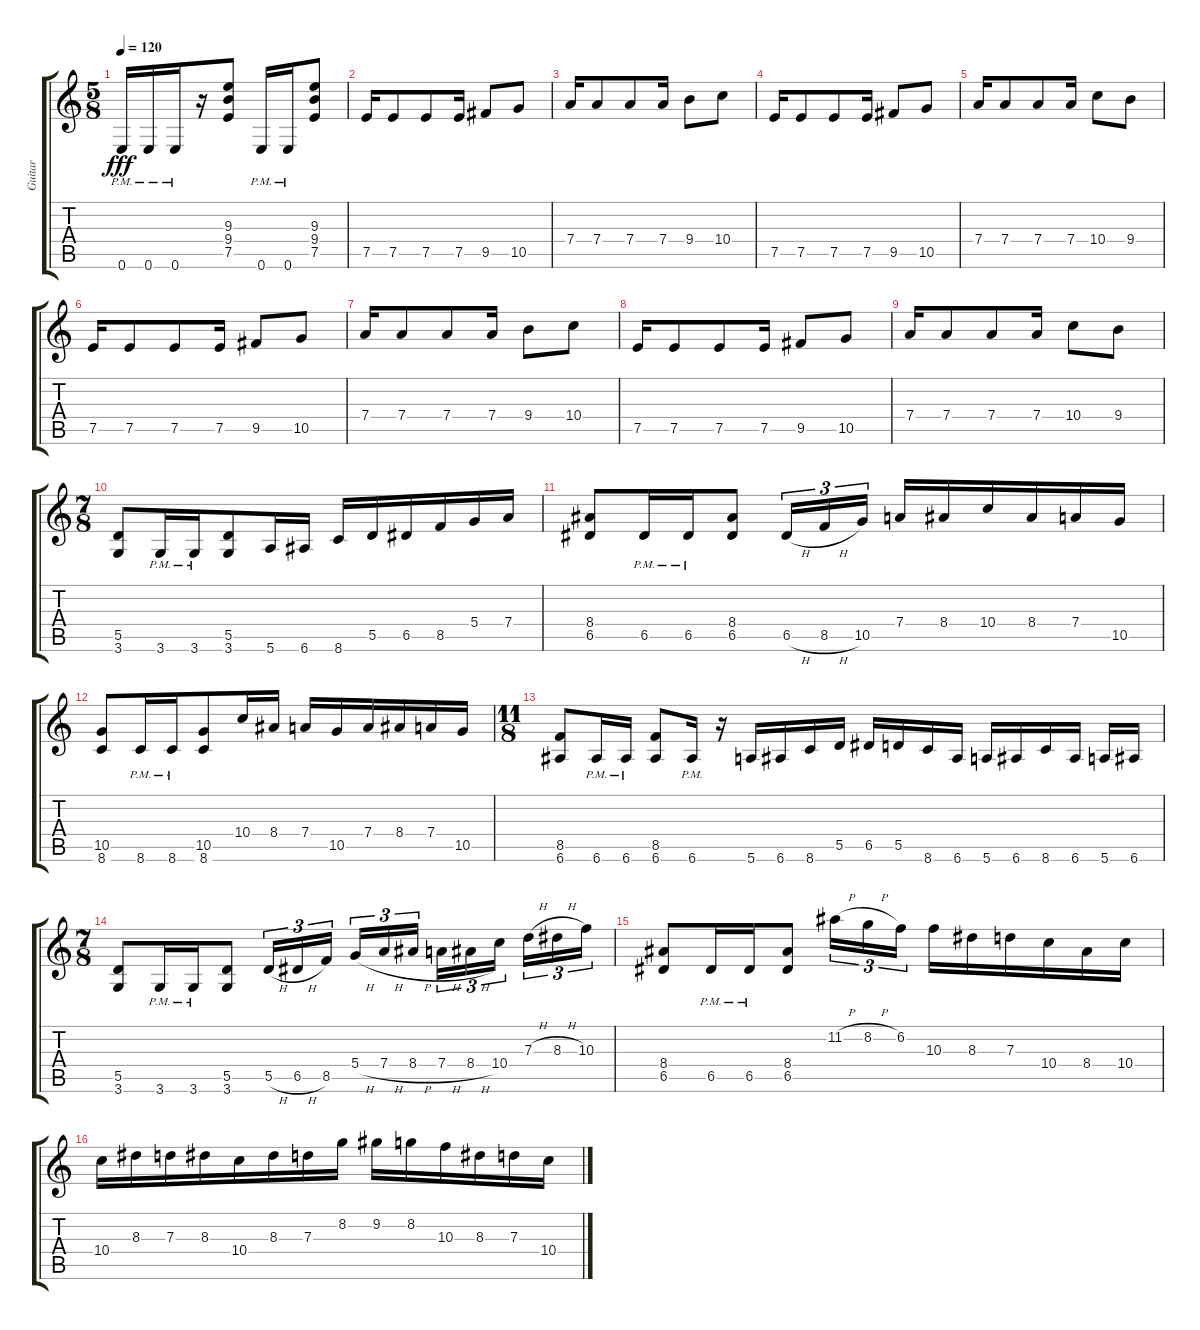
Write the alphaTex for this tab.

\track ("Guitar" "Guitar") {instrument distortionguitar}
\staff {score tabs}
\tuning (E4 B3 G3 D3 A2 E2) {hide}
\ts (5 8)
\tempo 120
\clef g2
\ks c
0.6{pm}.16{dy fff} 0.6{pm}.16 0.6{pm}.16 r.16 (9.3 9.4 7.5).8 0.6{pm}.16 0.6{pm}.16 (9.3 9.4 7.5).8 |
7.5.16{volume 13} 7.5.8 7.5.8 7.5.16 9.5.8 10.5.8 |
7.4.16 7.4.8 7.4.8 7.4.16 9.4.8 10.4.8 |
7.5.16 7.5.8 7.5.8 7.5.16 9.5.8 10.5.8 |
7.4.16 7.4.8 7.4.8 7.4.16 10.4.8 9.4.8 |
7.5.16 7.5.8 7.5.8 7.5.16 9.5.8 10.5.8 |
7.4.16 7.4.8 7.4.8 7.4.16 9.4.8 10.4.8 |
7.5.16 7.5.8 7.5.8 7.5.16 9.5.8 10.5.8 |
7.4.16 7.4.8 7.4.8 7.4.16 10.4.8 9.4.8 |
\ts (7 8)
(5.5 3.6).8 3.6{pm}.16 3.6{pm}.16 (5.5 3.6).8 5.6.16 6.6.16 8.6.16 5.5.16 6.5.16 8.5.16 5.4.16 7.4.16 |
(8.4 6.5).8 6.5{pm}.16 6.5{pm}.16 (8.4 6.5).8 6.5{h}.16{tu (3 2)} 8.5{h}.16{tu (3 2)} 10.5.16{tu (3 2)} 7.4.16 8.4.16 10.4.16 8.4.16 7.4.16 10.5.16 |
(10.5 8.6).8 8.6{pm}.16 8.6{pm}.16 (10.5 8.6).8 10.4.16 8.4.16 7.4.16 10.5.16 7.4.16 8.4.16 7.4.16 10.5.16 |
\ts (11 8)
(8.5 6.6).8 6.6{pm}.16 6.6{pm}.16 (8.5 6.6).8 6.6{pm}.16 r.16 5.6.16 6.6.16 8.6.16 5.5.16 6.5.16 5.5.16 8.6.16 6.6.16 5.6.16 6.6.16 8.6.16 6.6.16 5.6.16 6.6.16 |
\ts (7 8)
(5.5 3.6).8 3.6{pm}.16 3.6{pm}.16 (5.5 3.6).8 5.5{h}.16{tu (3 2)} 6.5{h}.16{tu (3 2)} 8.5.16{tu (3 2)} 5.4{h}.16{tu (3 2)} 7.4{h}.16{tu (3 2)} 8.4{h}.16{tu (3 2)} 7.4{h}.16{tu (3 2)} 8.4{h}.16{tu (3 2)} 10.4.16{tu (3 2)} 7.3{h}.16{tu (3 2)} 8.3{h}.16{tu (3 2)} 10.3.16{tu (3 2)} |
(8.4 6.5).8 6.5{pm}.16 6.5{pm}.16 (8.4 6.5).8 11.2{h}.16{tu (3 2)} 8.2{h}.16{tu (3 2)} 6.2.16{tu (3 2)} 10.3.16 8.3.16 7.3.16 10.4.16 8.4.16 10.4.16 |
10.4.16 8.3.16 7.3.16 8.3.16 10.4.16 8.3.16 7.3.16 8.2.16 9.2.16 8.2.16 10.3.16 8.3.16 7.3.16 10.4.16
